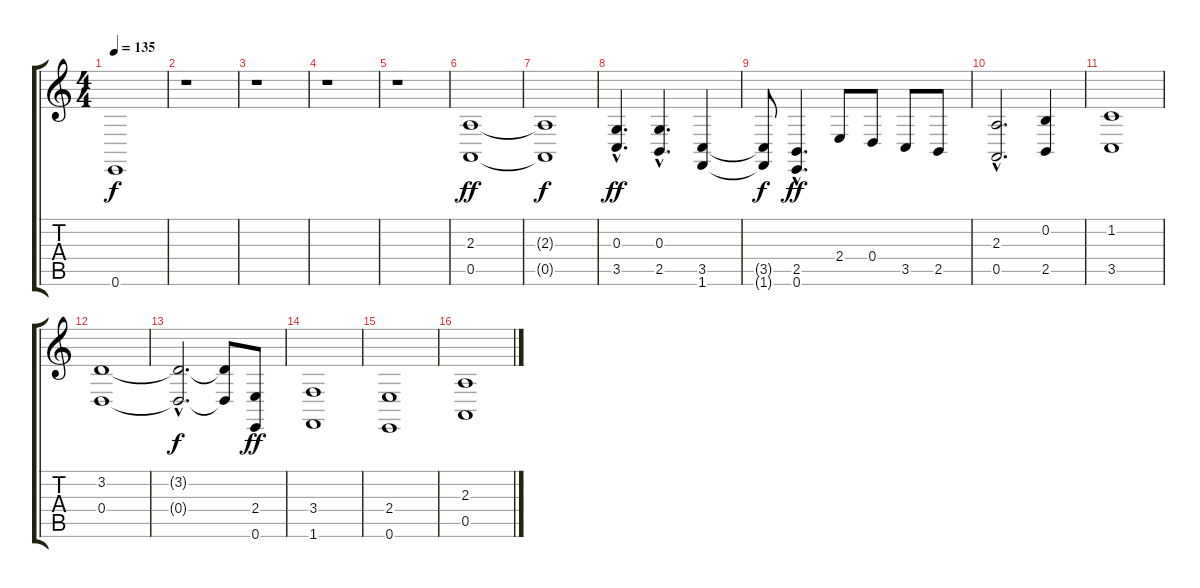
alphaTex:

\track "" {instrument stringensemble1}
\staff {score tabs}
\tuning (E4 B3 G3 D3 A2 E2) {hide}
\ts (4 4)
\tempo 135
\clef g2
\ks c
0.6{t}.1{dy f} |
r.1 |
r.1 |
r.1 |
r.1 |
(2.3 0.5).1{dy ff} |
(2.3{t} 0.5{t}).1{dy f} |
(0.3{hac} 3.5{hac}).4{d dy ff} (0.3{hac} 2.5{hac}).4{d} (3.5 1.6).4 |
(3.5{t} 1.6{t}).8{dy f} (2.5{hac} 0.6{hac}).4{d dy ff} 2.4.8 0.4.8 3.5.8 2.5.8 |
(2.3{hac} 0.5{hac}).2{d} (0.2 2.5).4 |
(1.2 3.5).1 |
(3.2 0.4).1 |
(3.2{hac t} 0.4{hac t}).2{d dy f} (3.2{t} 0.4{t}).8 (2.4 0.6).8{dy ff} |
(3.4 1.6).1 |
(2.4 0.6).1 |
(2.3 0.5).1
